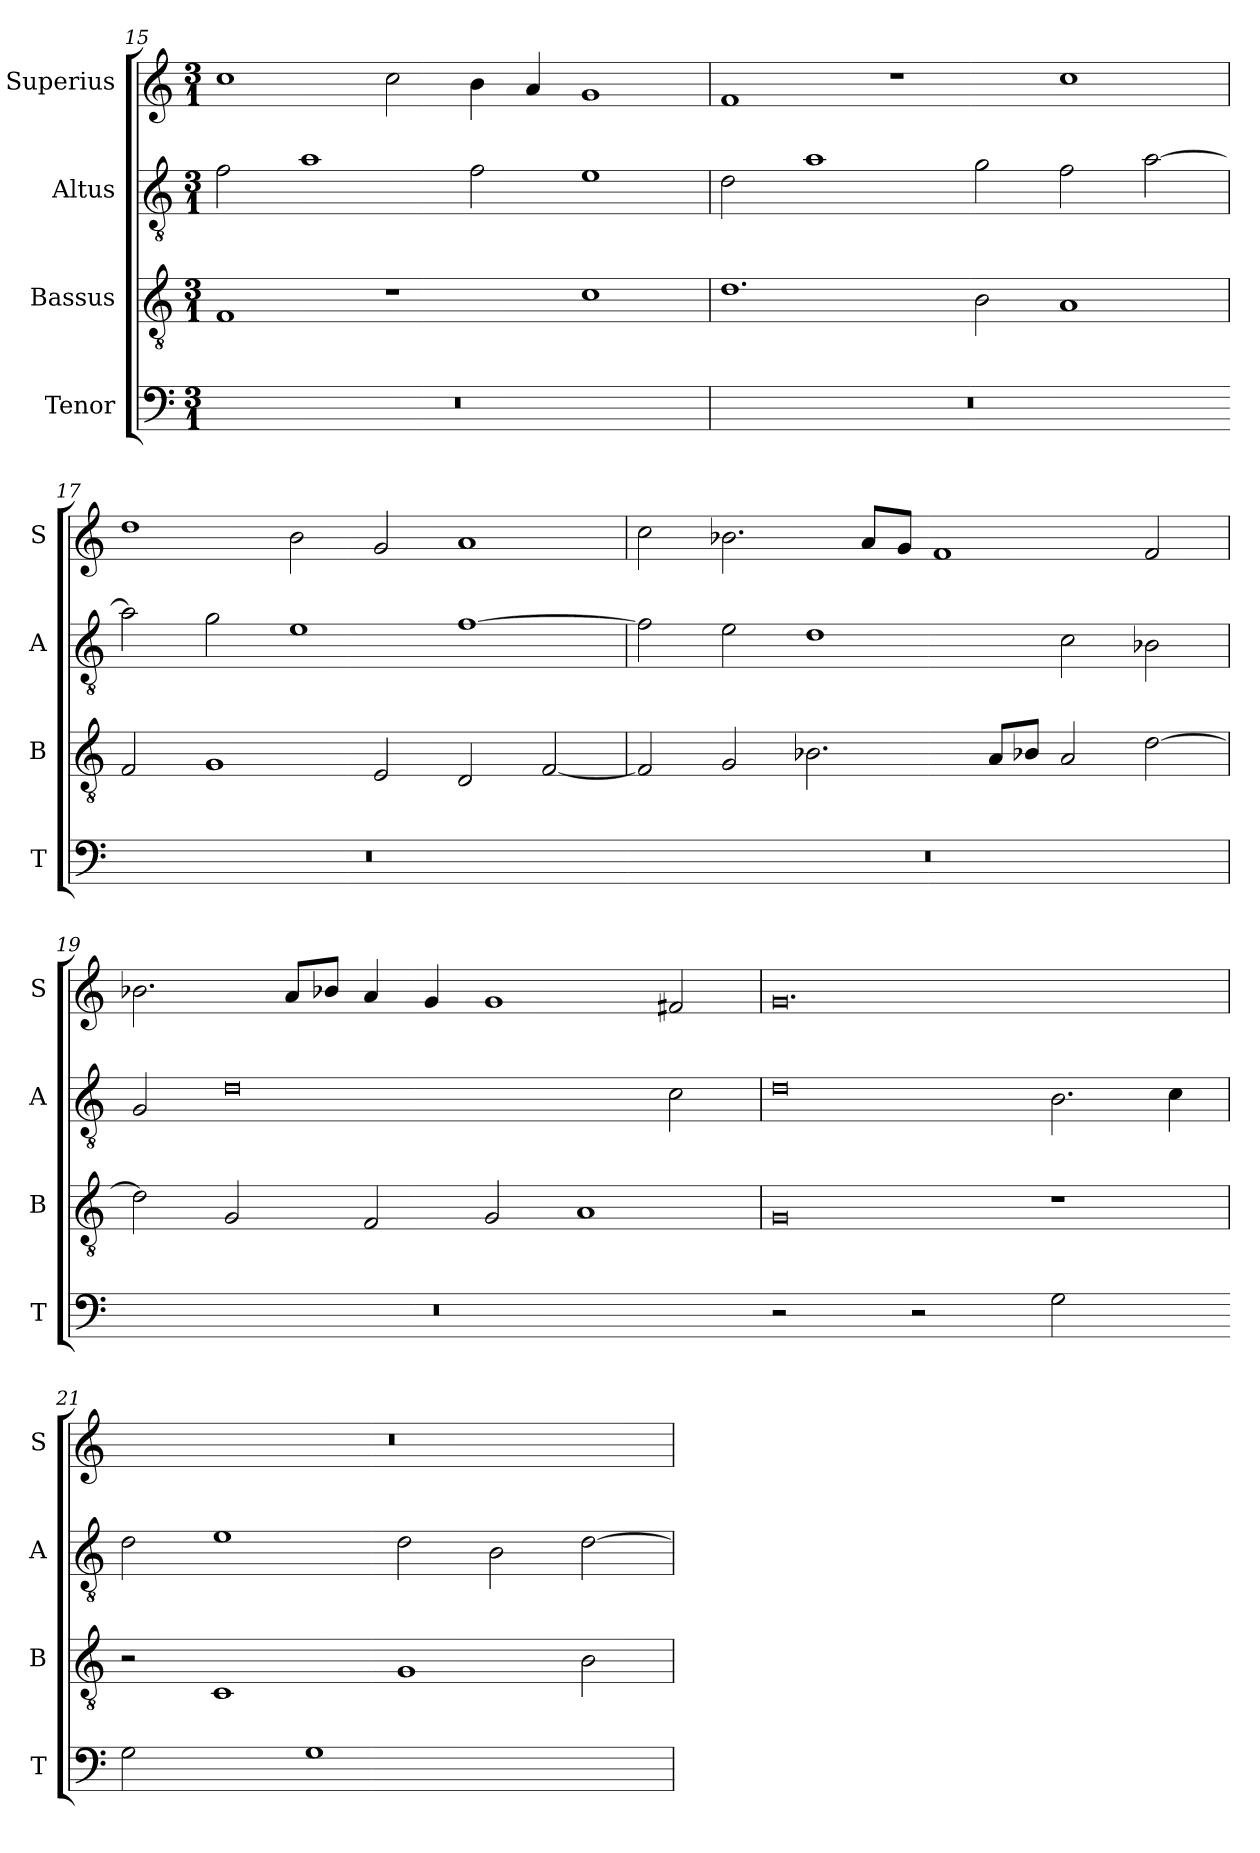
**kern	**kern	**kern	**kern
*part4	*part3	*part2	*part1
*staff4	*staff3	*staff2	*staff1
*I"Tenor	*I"Bassus	*I"Altus	*I"Superius
*I'T	*I'B	*I'A	*I'S
*clefF4	*clefGv2	*clefGv2	*clefG2
*k[]	*k[]	*k[]	*k[]
*M3/1	*M3/1	*M3/1	*M3/1
=15	=15	=15	=15
!LO:N:vis=1.	!	!	!
0.r	1F	2f\	1cc
.	.	1a	.
.	1r	.	2cc\
.	.	2f\	4b\
.	.	.	4a/
.	1c	1e	1g
=16	=16	=16	=16
!LO:N:vis=1.	!	!	!
0.r	1.d	2d\	1f
.	.	1a	.
.	.	.	1r
.	2B\	2g\	.
.	1A	2f\	1cc
.	.	[2a\	.
=17-	=17	=17	=17
!LO:N:vis=1.	!	!	!
0.r	2F/	2a\]	1dd
.	1G	2g\	.
.	.	1e	2b\
.	2E/	.	2g/
.	2D/	[1f	1a
.	[2F/	.	.
=18-	=18	=18	=18
!LO:N:vis=1.	!	!	!
0.r	2F/]	2f\]	2cc\
.	2G/	2e\	2.b-X\
.	2.B-X\	1d	.
.	.	.	8a/L
.	.	.	8g/J
.	.	.	1f
.	8A/L	.	.
.	8B-X/J	.	.
.	2A/	2c\	.
.	[2d\	2B-X\	2f/
=19	=19	=19	=19
!LO:N:vis=1.	!	!	!
0.r	2d\]	2G/	2.b-X\
.	2G/	0d	.
.	.	.	8a/L
.	.	.	8b-X/J
.	2F/	.	4a/
.	.	.	4g/
.	2G/	.	1g
.	1A	.	.
.	.	2c\	2f#X/
=20-	=20	=20	=20
!LO:N:vis=2	!	!	!
1r	0G	0d	0.g
!LO:N:vis=2	!	!	!
1r	.	.	.
!LO:N:vis=2	!	!	!
1G	1r	2.B\	.
.	.	4c\	.
=21-	=21	=21	=21
!LO:N:vis=2	!	!	!
1G	2r	2d\	0.r
.	1C	1e	.
!LO:N:vis=1	!	!	!
0G	.	.	.
.	1G	2d\	.
.	.	2B\	.
.	2B\	[2d\	.
=	=	=	=
*-	*-	*-	*-
